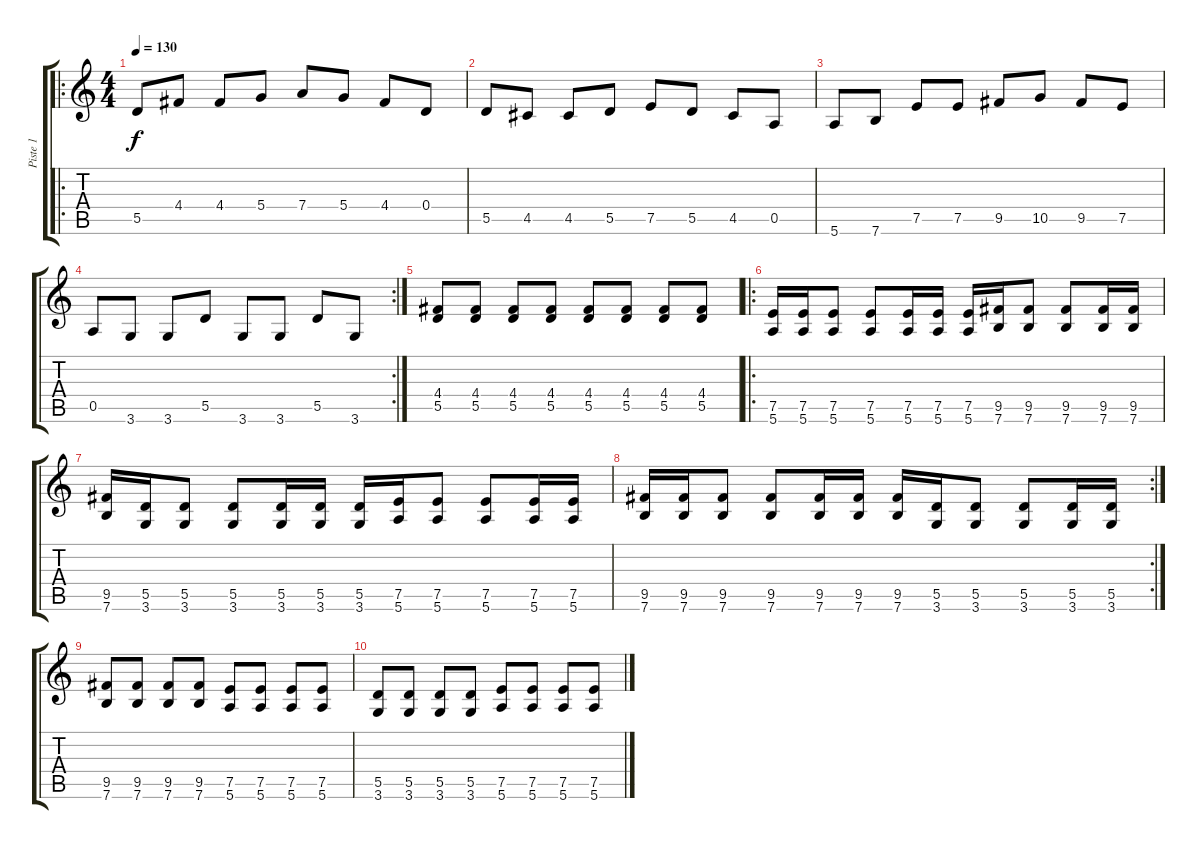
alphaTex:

\track ("Piste 1" "Piste 1") {instrument acousticguitarnylon}
\staff {score tabs}
\tuning (E4 B3 G3 D3 A2 E2) {hide}
\ro
\ts (4 4)
\tempo 130
\clef g2
\ks c
5.5.8{dy f instrument acousticguitarnylon} 4.4.8 4.4.8 5.4.8 7.4.8 5.4.8 4.4.8 0.4.8 |
5.5.8 4.5.8 4.5.8 5.5.8 7.5.8 5.5.8 4.5.8 0.5.8 |
5.6.8 7.6.8 7.5.8 7.5.8 9.5.8 10.5.8 9.5.8 7.5.8 |
\rc 2
0.5.8 3.6.8 3.6.8 5.5.8 3.6.8 3.6.8 5.5.8 3.6.8 |
(4.4 5.5).8 (4.4 5.5).8 (4.4 5.5).8 (4.4 5.5).8 (4.4 5.5).8 (4.4 5.5).8 (4.4 5.5).8 (4.4 5.5).8 |
\ro
(7.5 5.6).16 (7.5 5.6).16 (7.5 5.6).8 (7.5 5.6).8 (7.5 5.6).16 (7.5 5.6).16 (7.5 5.6).16 (9.5 7.6).16 (9.5 7.6).8 (9.5 7.6).8 (9.5 7.6).16 (9.5 7.6).16 |
(9.5 7.6).16 (5.5 3.6).16 (5.5 3.6).8 (5.5 3.6).8 (5.5 3.6).16 (5.5 3.6).16 (5.5 3.6).16 (7.5 5.6).16 (7.5 5.6).8 (7.5 5.6).8 (7.5 5.6).16 (7.5 5.6).16 |
\rc 2
(9.5 7.6).16 (9.5 7.6).16 (9.5 7.6).8 (9.5 7.6).8 (9.5 7.6).16 (9.5 7.6).16 (9.5 7.6).16 (5.5 3.6).16 (5.5 3.6).8 (5.5 3.6).8 (5.5 3.6).16 (5.5 3.6).16 |
(9.5 7.6).8 (9.5 7.6).8 (9.5 7.6).8 (9.5 7.6).8 (7.5 5.6).8 (7.5 5.6).8 (7.5 5.6).8 (7.5 5.6).8 |
(5.5 3.6).8 (5.5 3.6).8 (5.5 3.6).8 (5.5 3.6).8 (7.5 5.6).8 (7.5 5.6).8 (7.5 5.6).8 (7.5 5.6).8
